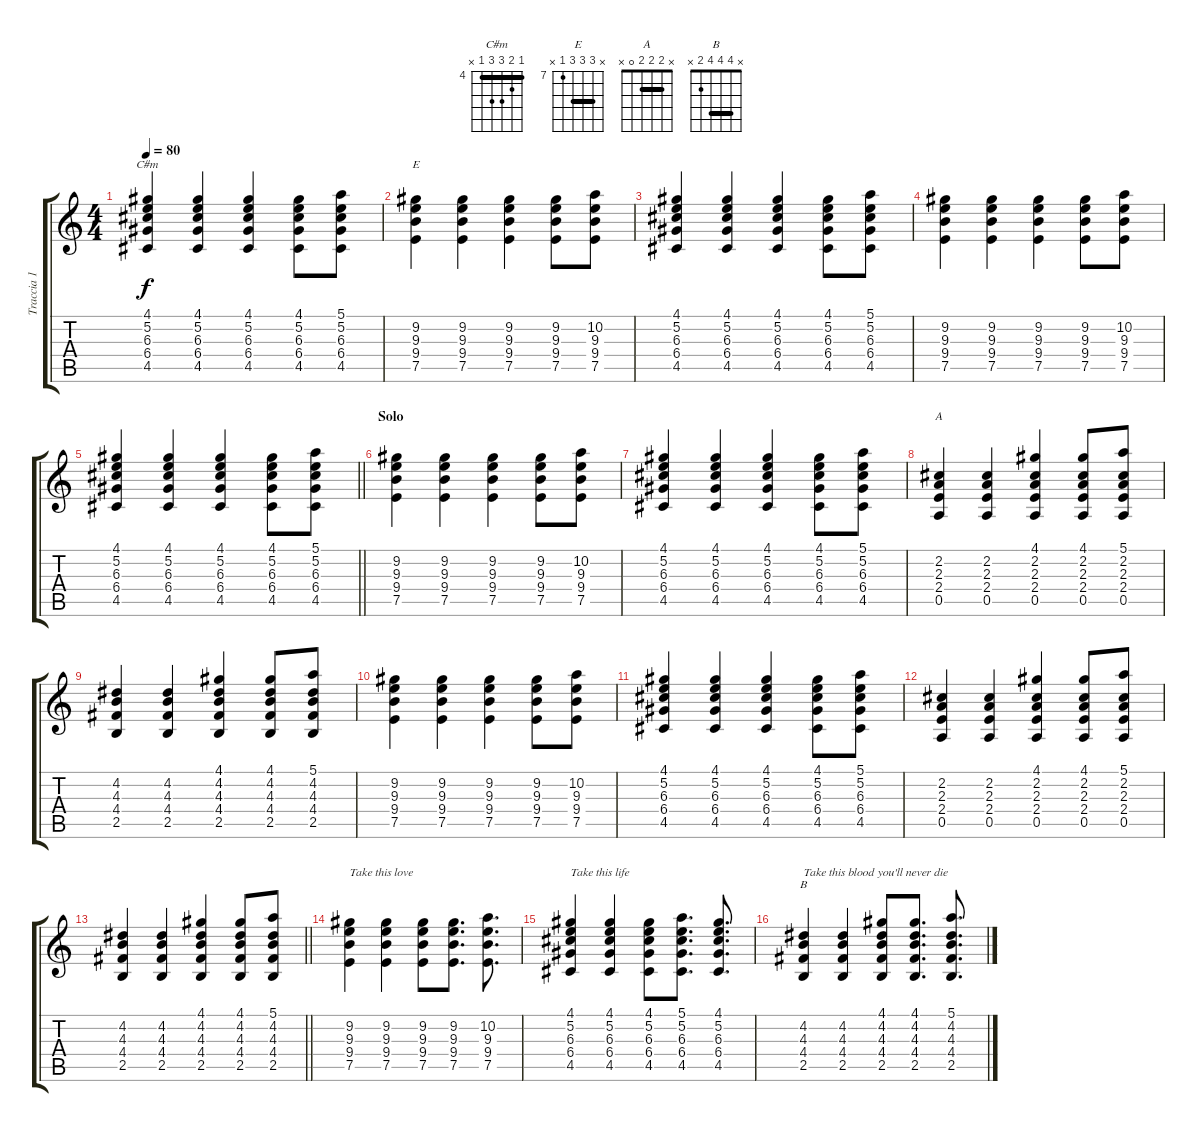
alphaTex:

\track ("Traccia 1" "Traccia 1") {instrument electricguitarclean}
\staff {score tabs}
\tuning (E4 B3 G3 D3 A2 E2) {hide}
\chord ("C#m" 4 5 6 6 4 x) {firstfret 4 barre 4}
\chord ("E" x 9 9 9 7 x) {firstfret 7 barre 9}
\chord ("A" x 2 2 2 0 x) {barre 2}
\chord ("B" x 4 4 4 2 x) {barre 4}
\ts (4 4)
\tempo 80
\clef g2
\ks c
(4.1 5.2 6.3 6.4 4.5).4{ch "C#m" dy f} (4.1 5.2 6.3 6.4 4.5).4 (4.1 5.2 6.3 6.4 4.5).4 (4.1 5.2 6.3 6.4 4.5).8 (5.1 5.2 6.3 6.4 4.5).8 |
(9.2 9.3 9.4 7.5).4{ch "E"} (9.2 9.3 9.4 7.5).4 (9.2 9.3 9.4 7.5).4 (9.2 9.3 9.4 7.5).8 (10.2 9.3 9.4 7.5).8 |
(4.1 5.2 6.3 6.4 4.5).4 (4.1 5.2 6.3 6.4 4.5).4 (4.1 5.2 6.3 6.4 4.5).4 (4.1 5.2 6.3 6.4 4.5).8 (5.1 5.2 6.3 6.4 4.5).8 |
(9.2 9.3 9.4 7.5).4 (9.2 9.3 9.4 7.5).4 (9.2 9.3 9.4 7.5).4 (9.2 9.3 9.4 7.5).8 (10.2 9.3 9.4 7.5).8 |
\barLineRight lightlight
(4.1 5.2 6.3 6.4 4.5).4 (4.1 5.2 6.3 6.4 4.5).4 (4.1 5.2 6.3 6.4 4.5).4 (4.1 5.2 6.3 6.4 4.5).8 (5.1 5.2 6.3 6.4 4.5).8 |
\section ("" "Solo")
(9.2 9.3 9.4 7.5).4 (9.2 9.3 9.4 7.5).4 (9.2 9.3 9.4 7.5).4 (9.2 9.3 9.4 7.5).8 (10.2 9.3 9.4 7.5).8 |
(4.1 5.2 6.3 6.4 4.5).4 (4.1 5.2 6.3 6.4 4.5).4 (4.1 5.2 6.3 6.4 4.5).4 (4.1 5.2 6.3 6.4 4.5).8 (5.1 5.2 6.3 6.4 4.5).8 |
(2.2 2.3 2.4 0.5).4{ch "A"} (2.2 2.3 2.4 0.5).4 (4.1 2.2 2.3 2.4 0.5).4 (4.1 2.2 2.3 2.4 0.5).8 (5.1 2.2 2.3 2.4 0.5).8 |
(4.2 4.3 4.4 2.5).4 (4.2 4.3 4.4 2.5).4 (4.1 4.2 4.3 4.4 2.5).4 (4.1 4.2 4.3 4.4 2.5).8 (5.1 4.2 4.3 4.4 2.5).8 |
(9.2 9.3 9.4 7.5).4 (9.2 9.3 9.4 7.5).4 (9.2 9.3 9.4 7.5).4 (9.2 9.3 9.4 7.5).8 (10.2 9.3 9.4 7.5).8 |
(4.1 5.2 6.3 6.4 4.5).4 (4.1 5.2 6.3 6.4 4.5).4 (4.1 5.2 6.3 6.4 4.5).4 (4.1 5.2 6.3 6.4 4.5).8 (5.1 5.2 6.3 6.4 4.5).8 |
(2.2 2.3 2.4 0.5).4 (2.2 2.3 2.4 0.5).4 (4.1 2.2 2.3 2.4 0.5).4 (4.1 2.2 2.3 2.4 0.5).8 (5.1 2.2 2.3 2.4 0.5).8 |
\barLineRight lightlight
(4.2 4.3 4.4 2.5).4 (4.2 4.3 4.4 2.5).4 (4.1 4.2 4.3 4.4 2.5).4 (4.1 4.2 4.3 4.4 2.5).8 (5.1 4.2 4.3 4.4 2.5).8 |
(9.2 9.3 9.4 7.5).4{txt "Take this love"} (9.2 9.3 9.4 7.5).4 (9.2 9.3 9.4 7.5).8 (9.2 9.3 9.4 7.5).8{d} (10.2 9.3 9.4 7.5).8{d} |
(4.1 5.2 6.3 6.4 4.5).4{txt "Take this life"} (4.1 5.2 6.3 6.4 4.5).4 (4.1 5.2 6.3 6.4 4.5).8 (5.1 5.2 6.3 6.4 4.5).8{d} (4.1 5.2 6.3 6.4 4.5).8{d} |
(4.2 4.3 4.4 2.5).4{ch "B" txt "Take this blood you'll never die"} (4.2 4.3 4.4 2.5).4 (4.1 4.2 4.3 4.4 2.5).8 (4.1 4.2 4.3 4.4 2.5).8{d} (5.1 4.2 4.3 4.4 2.5).8{d}
